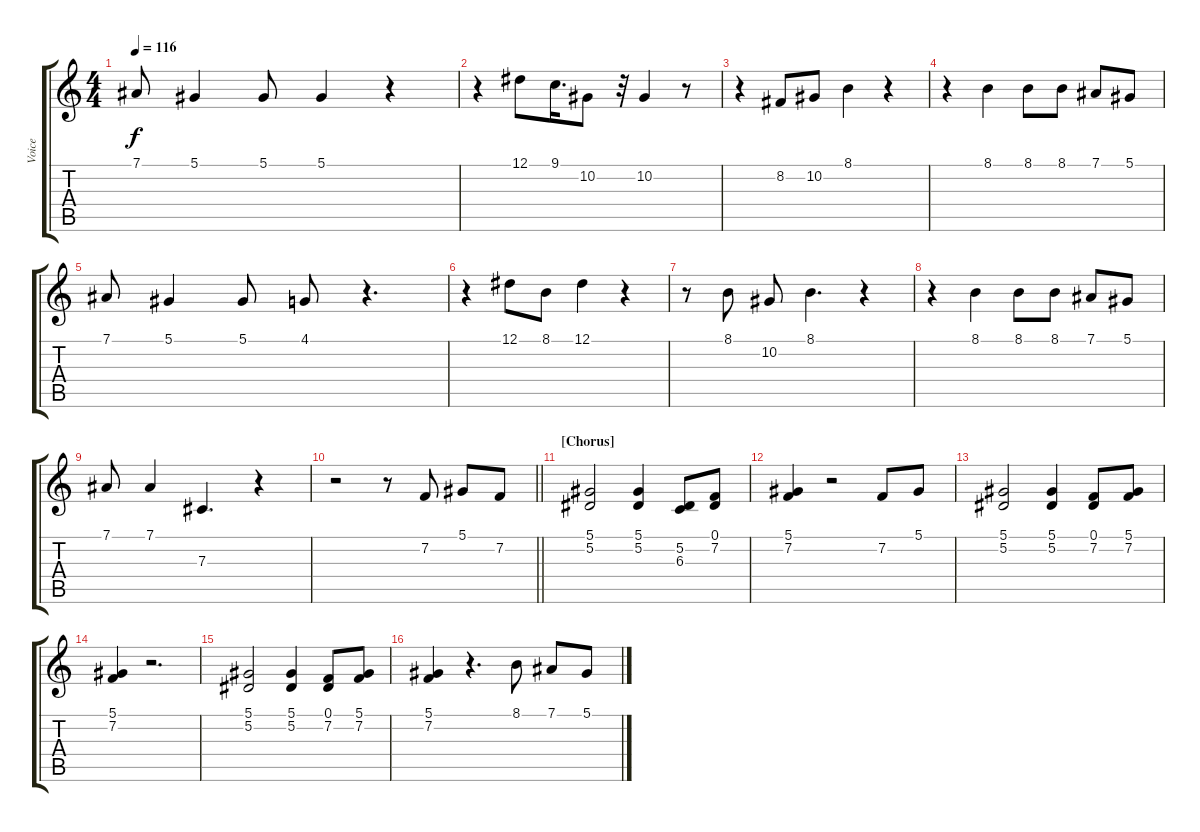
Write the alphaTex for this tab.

\track ("Voice" "Voice") {instrument flute}
\staff {score tabs}
\tuning (Eb4 Bb3 Gb3 Db3 Ab2 Eb2) {hide}
\ts (4 4)
\tempo 116
\clef g2
\ks c
7.1.8{dy f} 5.1.4 5.1.8 5.1.4 r.4 |
r.4 12.1.8 9.1.16{d} 10.2.8 r.32 10.2.4 r.8 |
r.4 8.2.8 10.2.8 8.1.4 r.4 |
r.4 8.1.4 8.1.8 8.1.8 7.1.8 5.1.8 |
7.1.8 5.1.4 5.1.8 4.1.8 r.4{d} |
r.4 12.1.8 8.1.8 12.1.4 r.4 |
r.8 8.1.8 10.2.8 8.1.4{d} r.4 |
r.4 8.1.4 8.1.8 8.1.8 7.1.8 5.1.8 |
7.1.8 7.1.4 7.3.4{d} r.4 |
\barLineRight lightlight
r.2 r.8 7.2.8 5.1.8 7.2.8 |
\section ("" "[Chorus]")
(5.1 5.2).2 (5.1 5.2).4 (5.2 6.3).8 (0.1 7.2).8 |
(5.1 7.2).4 r.2 7.2.8 5.1.8 |
(5.1 5.2).2 (5.1 5.2).4 (0.1 7.2).8 (5.1 7.2).8 |
(5.1 7.2).4 r.2{d} |
(5.1 5.2).2 (5.1 5.2).4 (0.1 7.2).8 (5.1 7.2).8 |
(5.1 7.2).4 r.4{d} 8.1.8 7.1.8 5.1.8
